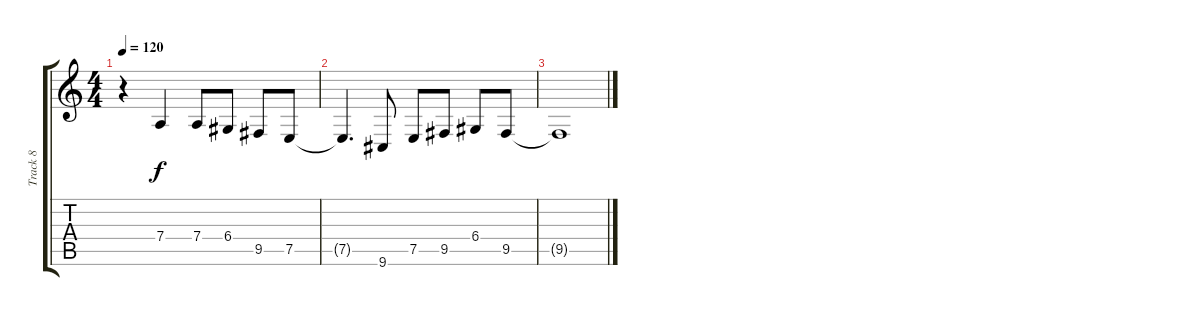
\track ("Track 8" "Track 8") {instrument brightacousticpiano}
\staff {score tabs}
\tuning (E4 B3 G3 D3 A2 E2) {hide}
\ts (4 4)
\tempo 120
\clef g2
\ks c
r.4{dy f} 7.4.4 7.4.8 6.4.8 9.5.8 7.5.8 |
7.5{t}.4{d} 9.6.8 7.5.8 9.5.8 6.4.8 9.5.8 |
9.5{t}.1
